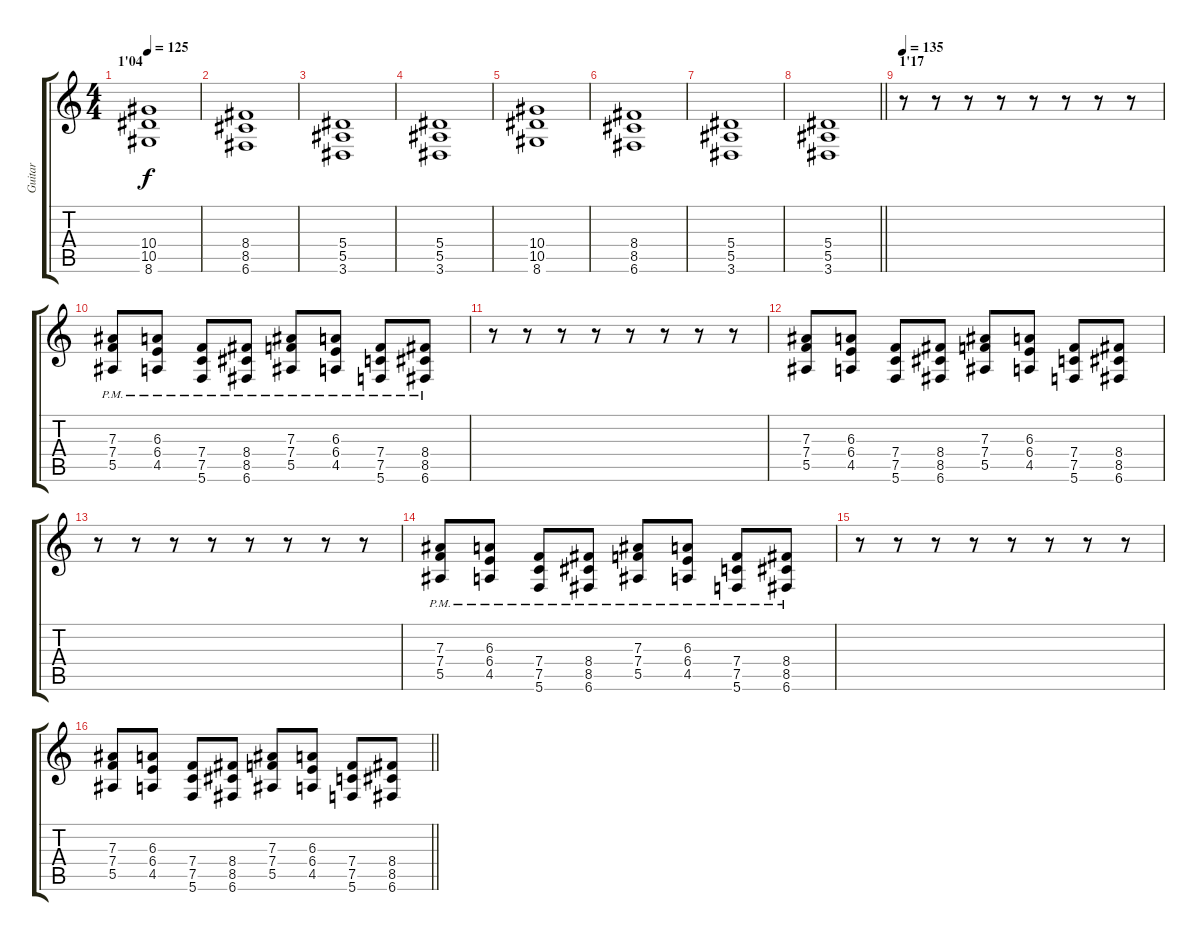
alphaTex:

\track ("Guitar" "Guitar") {instrument distortionguitar}
\staff {score tabs}
\tuning (C4 G3 Eb3 Bb2 F2 C2) {hide}
\ts (4 4)
\section ("" "1'04")
\tempo 125
\clef g2
\ks c
(10.4 10.5 8.6).1{dy f} |
(8.4 8.5 6.6).1 |
(5.4 5.5 3.6).1 |
(5.4 5.5 3.6).1 |
(10.4 10.5 8.6).1 |
(8.4 8.5 6.6).1 |
(5.4 5.5 3.6).1 |
\barLineRight lightlight
(5.4 5.5 3.6).1 |
\section ("" "1'17")
\tempo 135
r.8 r.8 r.8 r.8 r.8 r.8 r.8 r.8 |
(7.3{pm} 7.4{pm} 5.5{pm}).8 (6.3{pm} 6.4{pm} 4.5{pm}).8 (7.4{pm} 7.5{pm} 5.6{pm}).8 (8.4{pm} 8.5{pm} 6.6{pm}).8 (7.3{pm} 7.4{pm} 5.5{pm}).8 (6.3{pm} 6.4{pm} 4.5{pm}).8 (7.4{pm} 7.5{pm} 5.6{pm}).8 (8.4{pm} 8.5{pm} 6.6{pm}).8 |
r.8 r.8 r.8 r.8 r.8 r.8 r.8 r.8 |
(7.3 7.4 5.5).8 (6.3 6.4 4.5).8 (7.4 7.5 5.6).8 (8.4 8.5 6.6).8 (7.3 7.4 5.5).8 (6.3 6.4 4.5).8 (7.4 7.5 5.6).8 (8.4 8.5 6.6).8 |
r.8 r.8 r.8 r.8 r.8 r.8 r.8 r.8 |
(7.3{pm} 7.4{pm} 5.5{pm}).8 (6.3{pm} 6.4{pm} 4.5{pm}).8 (7.4{pm} 7.5{pm} 5.6{pm}).8 (8.4{pm} 8.5{pm} 6.6{pm}).8 (7.3{pm} 7.4{pm} 5.5{pm}).8 (6.3{pm} 6.4{pm} 4.5{pm}).8 (7.4{pm} 7.5{pm} 5.6{pm}).8 (8.4{pm} 8.5{pm} 6.6{pm}).8 |
r.8 r.8 r.8 r.8 r.8 r.8 r.8 r.8 |
\barLineRight lightlight
(7.3 7.4 5.5).8 (6.3 6.4 4.5).8 (7.4 7.5 5.6).8 (8.4 8.5 6.6).8 (7.3 7.4 5.5).8 (6.3 6.4 4.5).8 (7.4 7.5 5.6).8 (8.4 8.5 6.6).8
